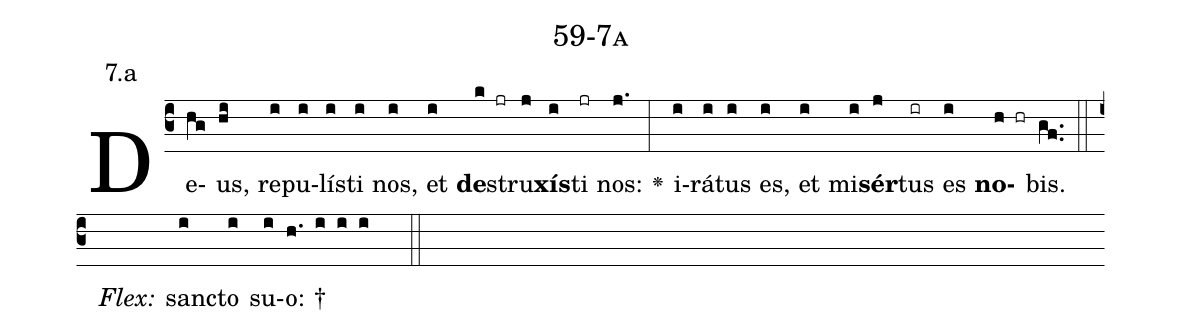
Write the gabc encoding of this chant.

name: 59-7a;
annotation: 7.a;
%%
(c3)De(hg)us,(hi) re(i)pu(i)lís(i)ti(i) nos,(i) et(i) <b>de</b>(k jr)stru(j)<b>xís</b>(i)ti(jr) nos:(j.) <v>\greheightstar</v>(:) i(i)rá(i)tus(i) es,(i) et(i) mi(i)<b>sér</b>(j)tus(ir) es(i) <b>no</b>(h hr)bis.(gf..) (::)
<i>Flex:</i>()  sanc(i)to(i) su(i)o: †(h. i i i  ::)

%E(i) u(i) o(j) u(i) a(h) e.(gf..) (::)
